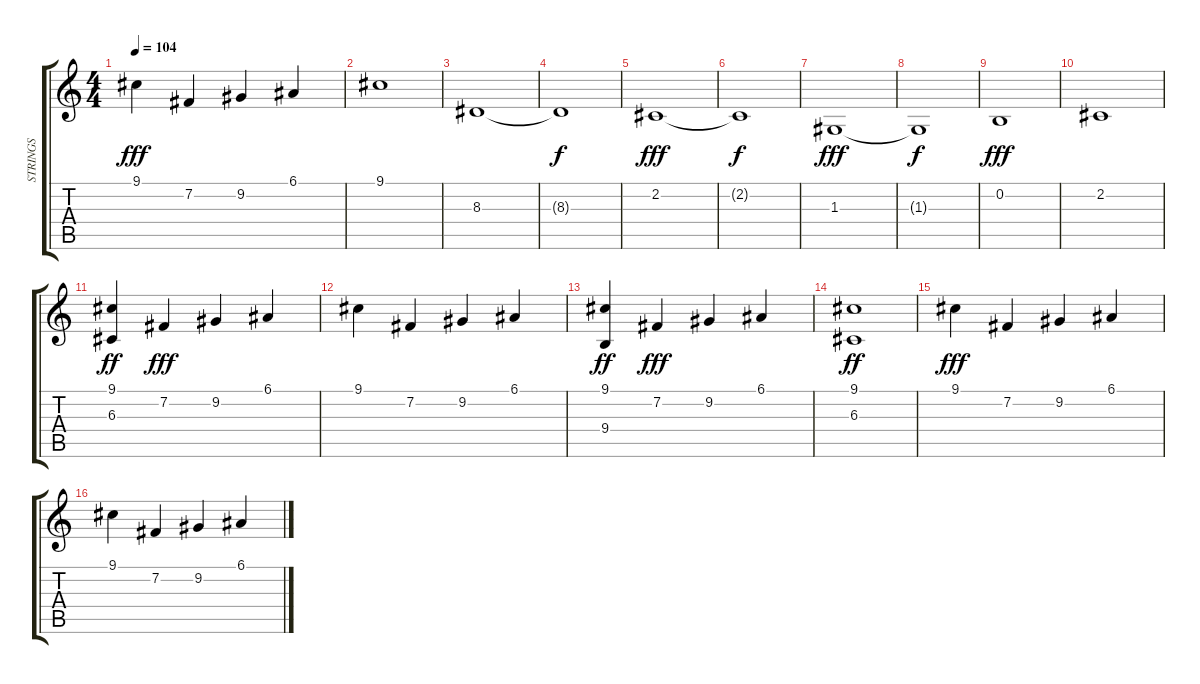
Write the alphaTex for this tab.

\track ("STRINGS" "STRINGS") {instrument stringensemble1}
\staff {score tabs}
\tuning (E4 B3 G3 D3 A2 E2) {hide}
\ts (4 4)
\tempo 104
\clef g2
\ks c
9.1.4{dy fff} 7.2.4 9.2.4 6.1.4 |
9.1.1 |
8.3.1{volume 8} |
8.3{t}.1{dy f} |
2.2.1{dy fff} |
2.2{t}.1{dy f} |
1.3.1{dy fff} |
1.3{t}.1{dy f} |
0.2.1{dy fff} |
2.2.1 |
(9.1 6.3).4{dy ff volume 11} 7.2.4{dy fff} 9.2.4 6.1.4 |
9.1.4 7.2.4 9.2.4 6.1.4 |
(9.1 9.4).4{dy ff} 7.2.4{dy fff} 9.2.4 6.1.4 |
(9.1 6.3).1{dy ff} |
9.1.4{dy fff} 7.2.4 9.2.4 6.1.4 |
9.1.4 7.2.4 9.2.4 6.1.4
